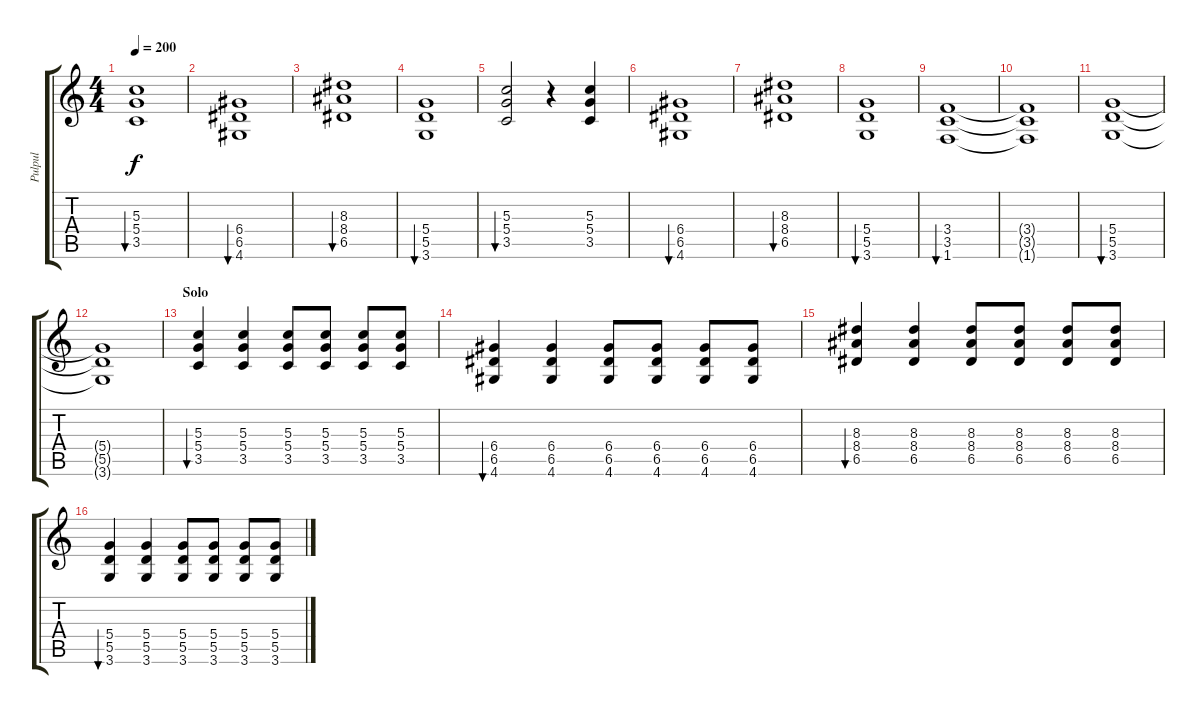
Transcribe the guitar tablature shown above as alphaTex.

\track ("Pulpul" "Pulpul") {instrument electricguitarmuted}
\staff {score tabs}
\tuning (E4 B3 G3 D3 A2 E2) {hide}
\ts (4 4)
\tempo 200
\clef g2
\ks c
(5.3 5.4 3.5).1{bu 60 dy f} |
(6.4 6.5 4.6).1{bu 60} |
(8.3 8.4 6.5).1{bu 60} |
(5.4 5.5 3.6).1{bu 60} |
(5.3 5.4 3.5).2{bu 60} r.4 (5.3 5.4 3.5).4 |
(6.4 6.5 4.6).1{bu 60} |
(8.3 8.4 6.5).1{bu 60} |
(5.4 5.5 3.6).1{bu 60} |
(3.4 3.5 1.6).1{bu 60} |
(3.4{t} 3.5{t} 1.6{t}).1 |
(5.4 5.5 3.6).1{bu 60} |
(5.4{t} 5.5{t} 3.6{t}).1 |
\section ("" "Solo")
(5.3 5.4 3.5).4{bu 60 instrument distortionguitar} (5.3 5.4 3.5).4 (5.3 5.4 3.5).8 (5.3 5.4 3.5).8 (5.3 5.4 3.5).8 (5.3 5.4 3.5).8 |
(6.4 6.5 4.6).4{bu 60} (6.4 6.5 4.6).4 (6.4 6.5 4.6).8 (6.4 6.5 4.6).8 (6.4 6.5 4.6).8 (6.4 6.5 4.6).8 |
(8.3 8.4 6.5).4{bu 60} (8.3 8.4 6.5).4 (8.3 8.4 6.5).8 (8.3 8.4 6.5).8 (8.3 8.4 6.5).8 (8.3 8.4 6.5).8 |
(5.4 5.5 3.6).4{bu 60} (5.4 5.5 3.6).4 (5.4 5.5 3.6).8 (5.4 5.5 3.6).8 (5.4 5.5 3.6).8 (5.4 5.5 3.6).8
